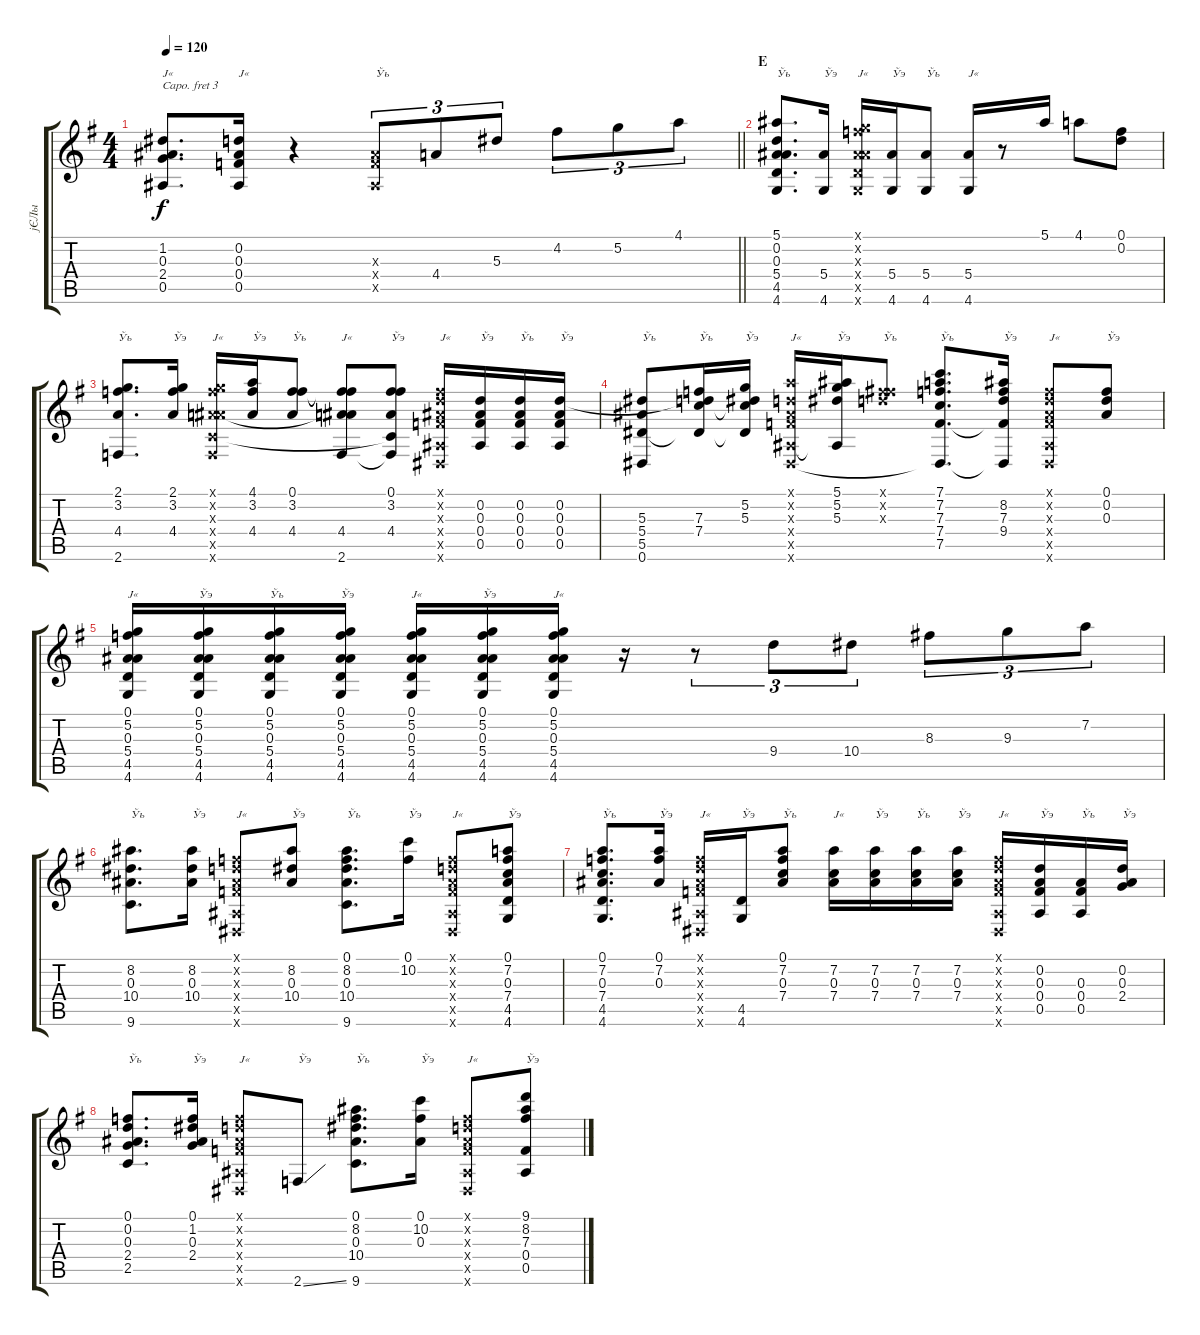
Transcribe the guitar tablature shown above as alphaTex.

\track ("јЄЛы" "јЄЛы") {instrument acousticguitarsteel}
\staff {score tabs}
\capo 3
\tuning (D4 B3 G3 D3 G2 C2) {hide}
\ts (4 4)
\tempo 120
\clef g2
\barLineRight lightlight
\ks g
(1.2 0.3 2.4 0.5).8{d txt "Ј«" dy f} (0.2 0.3 0.4 0.5).16{txt "Ј«"} r.4 (0.3{x} 0.4{x} 0.5{x}).8{tu (3 2) txt "Ўь"} 4.4.8{tu (3 2)} 5.3.8{tu (3 2)} 4.2.8{tu (3 2)} 5.2.8{tu (3 2)} 4.1.8{tu (3 2)} |
\section ("" "E")
(5.1 0.2 0.3 5.4 4.5 4.6).8{d txt "Ўь"} (5.4 4.6).16{txt "Ўэ"} (0.1{x} 5.2{x} 0.3{x} 5.4{x} 4.5{x} 4.6{x}).16{txt "Ј«"} (5.4 4.6).16{txt "Ўэ"} (5.4 4.6).8{txt "Ўь"} (5.4 4.6).16{txt "Ј«"} r.8 5.1.16 4.1.8 (0.1 0.2).8 |
(2.1 3.2 4.4 2.6).8{d txt "Ўь"} (2.1 3.2 4.4).16{txt "Ўэ"} (0.1{x} 5.2{x} 0.3{x} 4.4{x} 2.5{x} 2.6{x}).16{txt "Ј«"} (4.1 3.2 4.4).16{txt "Ўэ"} (0.1 3.2 4.4).8{txt "Ўь"} (0.1{t} 3.2{t} 0.3{t} 4.4 2.6).8{txt "Ј«"} (0.1 3.2 4.4 2.5{t} 2.6{t}).8{txt "Ўэ"} (0.1{x} 0.2{x} 0.3{x} 0.4{x} 0.5{x} 0.6{x}).16{txt "Ј«"} (0.2 0.3 0.4 0.5).16{txt "Ўэ"} (0.2 0.3 0.4 0.5).16{txt "Ўь"} (0.2 0.3 0.4 0.5).16{txt "Ўэ"} |
(5.3 5.4 5.5 0.6).8{txt "Ўь"} (0.2{t} 7.3 7.4 5.5{t}).16{txt "Ўь"} (5.2 5.3 7.4{t} 5.5{t}).16{txt "Ўэ"} (4.1{x} 0.2{x} 0.3{x} 0.4{x} 0.5{x} 0.6{x}).16{txt "Ј«"} (5.1 5.2 5.3 0.5{t}).16{txt "Ўэ"} (0.1{x} 4.2{x} 4.3{x}).8{txt "Ўь"} (7.1 7.2 7.3 7.4 7.5 0.6{t}).8{d txt "Ўь"} (8.2 7.3 9.4 7.5{t} 0.6{t}).16{txt "Ўэ"} (0.1{x} 0.2{x} 0.3{x} 0.4{x} 0.5{x} 0.6{x}).8{txt "Ј«"} (0.1 0.2 0.3).8{txt "Ўэ"} |
(0.1 5.2 0.3 5.4 4.5 4.6).16{txt "Ј«"} (0.1 5.2 0.3 5.4 4.5 4.6).16{txt "Ўэ"} (0.1 5.2 0.3 5.4 4.5 4.6).16{txt "Ўь"} (0.1 5.2 0.3 5.4 4.5 4.6).16{txt "Ўэ"} (0.1 5.2 0.3 5.4 4.5 4.6).16{txt "Ј«"} (0.1 5.2 0.3 5.4 4.5 4.6).16{txt "Ўэ"} (0.1 5.2 0.3 5.4 4.5 4.6).16{txt "Ј«"} r.16 r.8{tu (3 2)} 9.4.8{tu (3 2)} 10.4.8{tu (3 2)} 8.3.8{tu (3 2)} 9.3.8{tu (3 2)} 7.2.8{tu (3 2)} |
(8.2 0.3 10.4 9.6).8{d txt "Ўь"} (8.2 0.3 10.4).16{txt "Ўэ"} (0.1{x} 0.2{x} 0.3{x} 0.4{x} 0.5{x} 0.6{x}).8{txt "Ј«"} (8.2 0.3 10.4).8{txt "Ўэ"} (0.1 8.2 0.3 10.4 9.6).8{d txt "Ўь"} (0.1 10.2).16{txt "Ўэ"} (0.1{x} 0.2{x} 0.3{x} 0.4{x} 0.5{x} 0.6{x}).8{txt "Ј«"} (0.1 7.2 0.3 7.4 4.5 4.6).8{txt "Ўэ"} |
(0.1 7.2 0.3 7.4 4.5 4.6).8{d txt "Ўь"} (0.1 7.2 0.3).16{txt "Ўэ"} (0.1{x} 0.2{x} 0.3{x} 0.4{x} 0.5{x} 0.6{x}).16{txt "Ј«"} (4.5 4.6).16{txt "Ўэ"} (0.1 7.2 0.3 7.4).8{txt "Ўь"} (7.2 0.3 7.4).16{txt "Ј«"} (7.2 0.3 7.4).16{txt "Ўэ"} (7.2 0.3 7.4).16{txt "Ўь"} (7.2 0.3 7.4).16{txt "Ўэ"} (0.1{x} 0.2{x} 0.3{x} 0.4{x} 0.5{x} 0.6{x}).16{txt "Ј«"} (0.2 0.3 0.4 0.5).16{txt "Ўэ"} (0.3 0.4 0.5).16{txt "Ўь"} (0.2 0.3 2.4).16{txt "Ўэ"} |
(0.1 0.2 0.3 2.4 2.5).8{d txt "Ўь"} (0.1 1.2 0.3 2.4).16{txt "Ўэ"} (0.1{x} 0.2{x} 0.3{x} 0.4{x} 0.5{x} 0.6{x}).8{txt "Ј«"} 2.6{ss}.8{txt "Ўэ"} (0.1 8.2 0.3 10.4 9.6).8{d txt "Ўь"} (0.1 10.2 0.3).16{txt "Ўэ"} (0.1{x} 0.2{x} 0.3{x} 0.4{x} 0.5{x} 0.6{x}).8{txt "Ј«"} (9.1 8.2 7.3 0.4 0.5).8{txt "Ўэ"}
